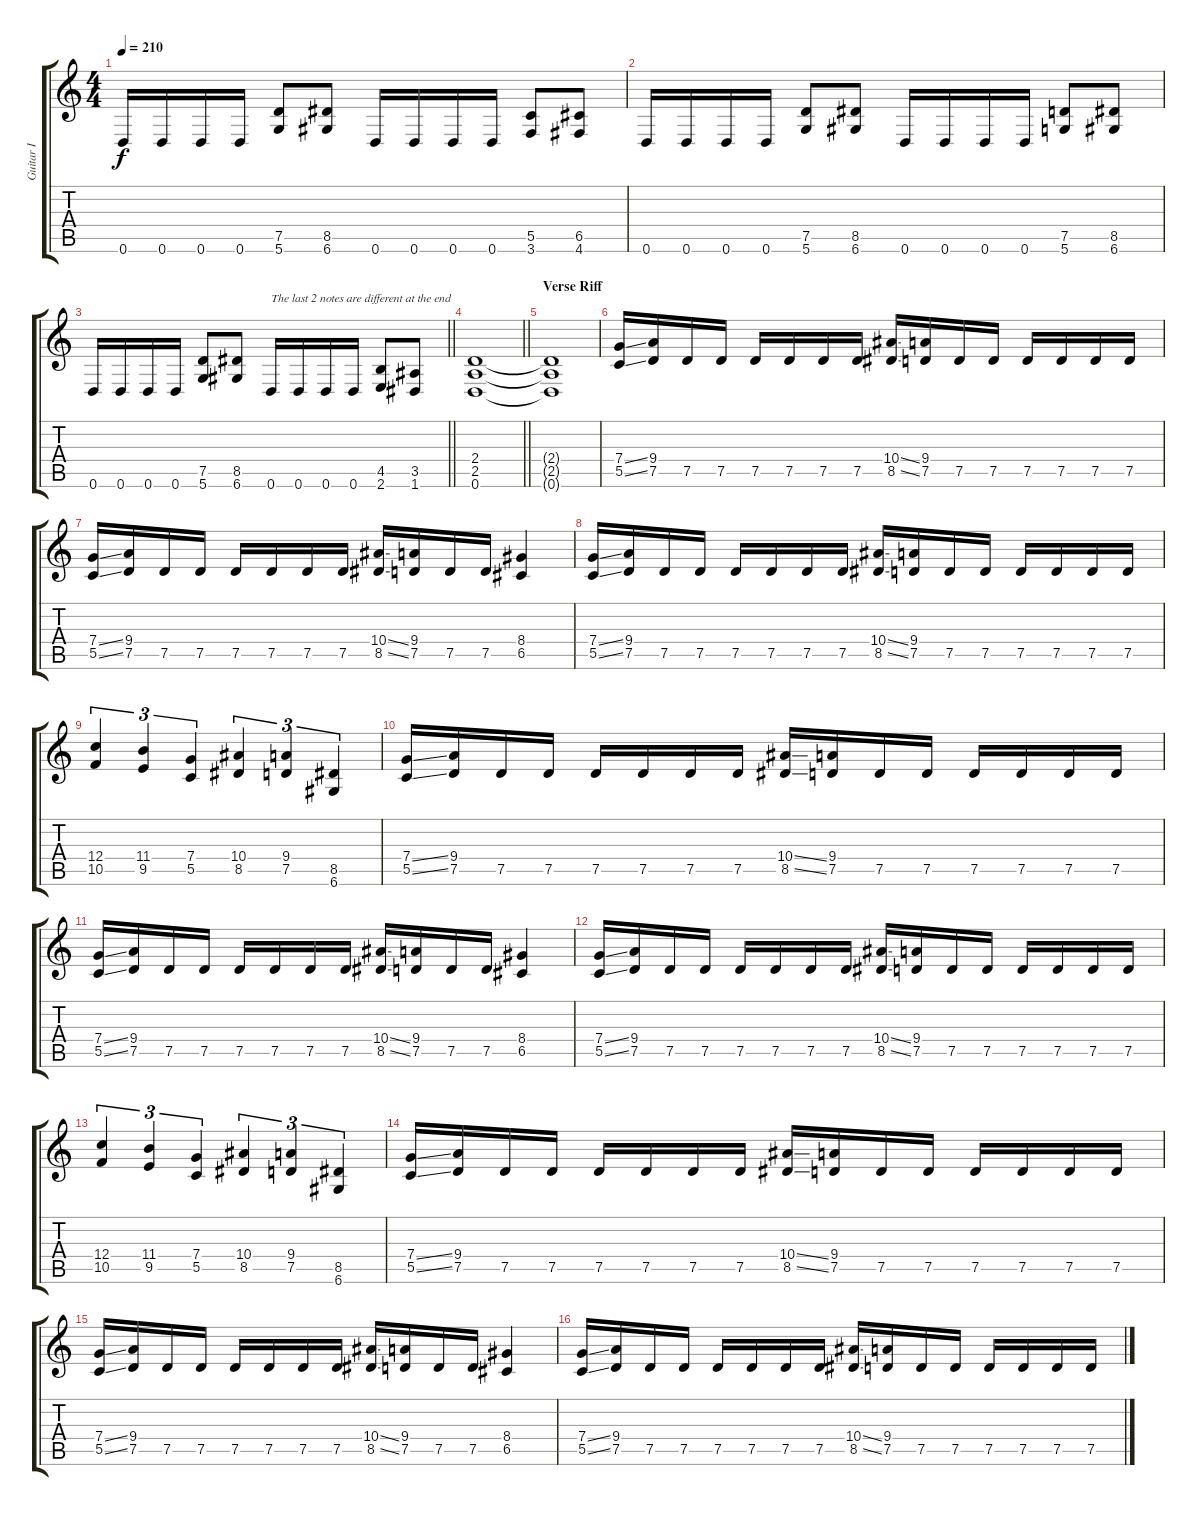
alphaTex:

\track ("Guitar I" "Guitar I") {instrument distortionguitar}
\staff {score tabs}
\tuning (D4 A3 F3 C3 G2 D2) {hide}
\ts (4 4)
\tempo 210
\clef g2
\ks c
0.6.16{dy f} 0.6.16 0.6.16 0.6.16 (7.5 5.6).8 (8.5 6.6).8 0.6.16 0.6.16 0.6.16 0.6.16 (5.5 3.6).8 (6.5 4.6).8 |
0.6.16 0.6.16 0.6.16 0.6.16 (7.5 5.6).8 (8.5 6.6).8 0.6.16 0.6.16 0.6.16 0.6.16 (7.5 5.6).8 (8.5 6.6).8 |
\barLineRight lightlight
0.6.16 0.6.16 0.6.16 0.6.16 (7.5 5.6).8 (8.5 6.6).8 0.6.16{txt "The last 2 notes are different at the end"} 0.6.16 0.6.16 0.6.16 (4.5 2.6).8 (3.5 1.6).8 |
\barLineRight lightlight
(2.4 2.5 0.6).1 |
\section ("" "Verse Riff")
(2.4{t} 2.5{t} 0.6{t}).1 |
(7.4{ss} 5.5{ss}).16 (9.4 7.5).16 7.5.16 7.5.16 7.5.16 7.5.16 7.5.16 7.5.16 (10.4{ss} 8.5{ss}).16 (9.4 7.5).16 7.5.16 7.5.16 7.5.16 7.5.16 7.5.16 7.5.16 |
(7.4{ss} 5.5{ss}).16 (9.4 7.5).16 7.5.16 7.5.16 7.5.16 7.5.16 7.5.16 7.5.16 (10.4{ss} 8.5{ss}).16 (9.4 7.5).16 7.5.16 7.5.16 (8.4 6.5).4 |
(7.4{ss} 5.5{ss}).16 (9.4 7.5).16 7.5.16 7.5.16 7.5.16 7.5.16 7.5.16 7.5.16 (10.4{ss} 8.5{ss}).16 (9.4 7.5).16 7.5.16 7.5.16 7.5.16 7.5.16 7.5.16 7.5.16 |
(12.4 10.5).4{tu (3 2)} (11.4 9.5).4{tu (3 2)} (7.4 5.5).4{tu (3 2)} (10.4 8.5).4{tu (3 2)} (9.4 7.5).4{tu (3 2)} (8.5 6.6).4{tu (3 2)} |
(7.4{ss} 5.5{ss}).16 (9.4 7.5).16 7.5.16 7.5.16 7.5.16 7.5.16 7.5.16 7.5.16 (10.4{ss} 8.5{ss}).16 (9.4 7.5).16 7.5.16 7.5.16 7.5.16 7.5.16 7.5.16 7.5.16 |
(7.4{ss} 5.5{ss}).16 (9.4 7.5).16 7.5.16 7.5.16 7.5.16 7.5.16 7.5.16 7.5.16 (10.4{ss} 8.5{ss}).16 (9.4 7.5).16 7.5.16 7.5.16 (8.4 6.5).4 |
(7.4{ss} 5.5{ss}).16 (9.4 7.5).16 7.5.16 7.5.16 7.5.16 7.5.16 7.5.16 7.5.16 (10.4{ss} 8.5{ss}).16 (9.4 7.5).16 7.5.16 7.5.16 7.5.16 7.5.16 7.5.16 7.5.16 |
(12.4 10.5).4{tu (3 2)} (11.4 9.5).4{tu (3 2)} (7.4 5.5).4{tu (3 2)} (10.4 8.5).4{tu (3 2)} (9.4 7.5).4{tu (3 2)} (8.5 6.6).4{tu (3 2)} |
(7.4{ss} 5.5{ss}).16 (9.4 7.5).16 7.5.16 7.5.16 7.5.16 7.5.16 7.5.16 7.5.16 (10.4{ss} 8.5{ss}).16 (9.4 7.5).16 7.5.16 7.5.16 7.5.16 7.5.16 7.5.16 7.5.16 |
(7.4{ss} 5.5{ss}).16 (9.4 7.5).16 7.5.16 7.5.16 7.5.16 7.5.16 7.5.16 7.5.16 (10.4{ss} 8.5{ss}).16 (9.4 7.5).16 7.5.16 7.5.16 (8.4 6.5).4 |
(7.4{ss} 5.5{ss}).16 (9.4 7.5).16 7.5.16 7.5.16 7.5.16 7.5.16 7.5.16 7.5.16 (10.4{ss} 8.5{ss}).16 (9.4 7.5).16 7.5.16 7.5.16 7.5.16 7.5.16 7.5.16 7.5.16
